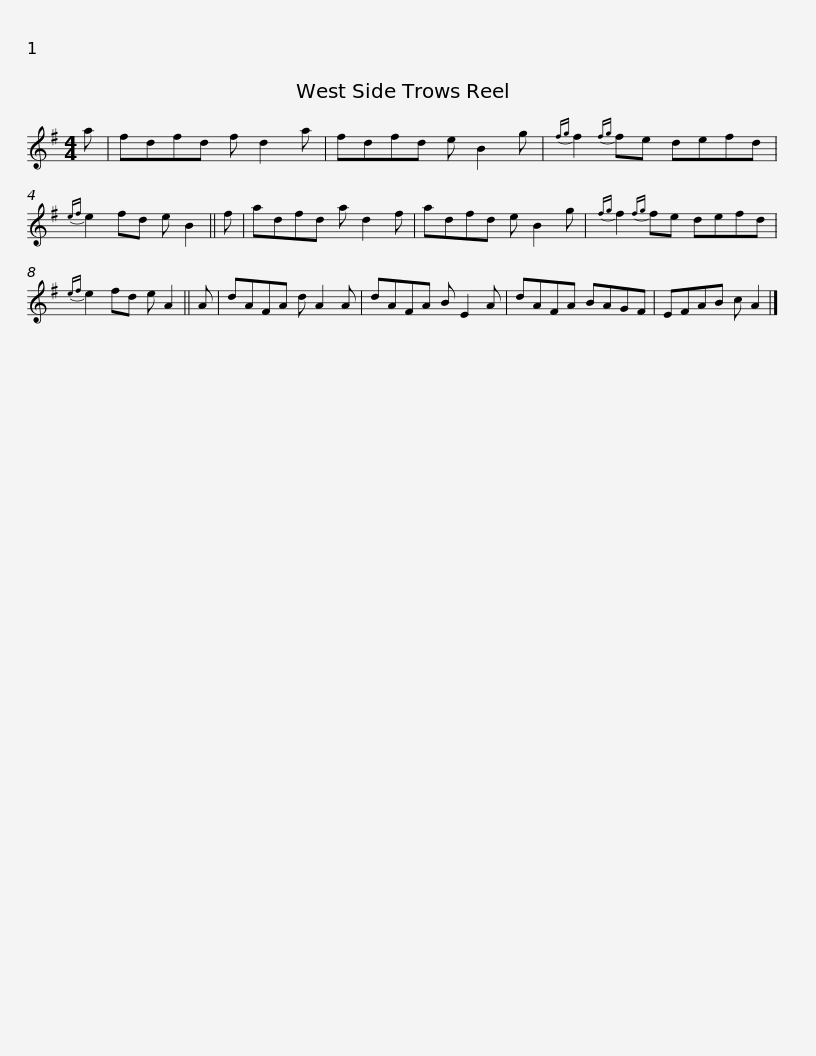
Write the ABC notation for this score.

X:1
L:1/8
M:4/4
I:linebreak $
K:G
V:1 treble
V:1
 a | fdfd f d2 a | fdfd e B2 g |{fg} f2{fg} fe defd |{ef} e2 fd e B2 || %5
 f | adfd a d2 f |$ adfd e B2 g |{fg} f2{fg} fe defd |{ef} e2 fd e A2 || %10
 A | dAFA d A2 A | dAFA B E2 A |$ dAFA BAGF | EFAB c A2 |] %15
